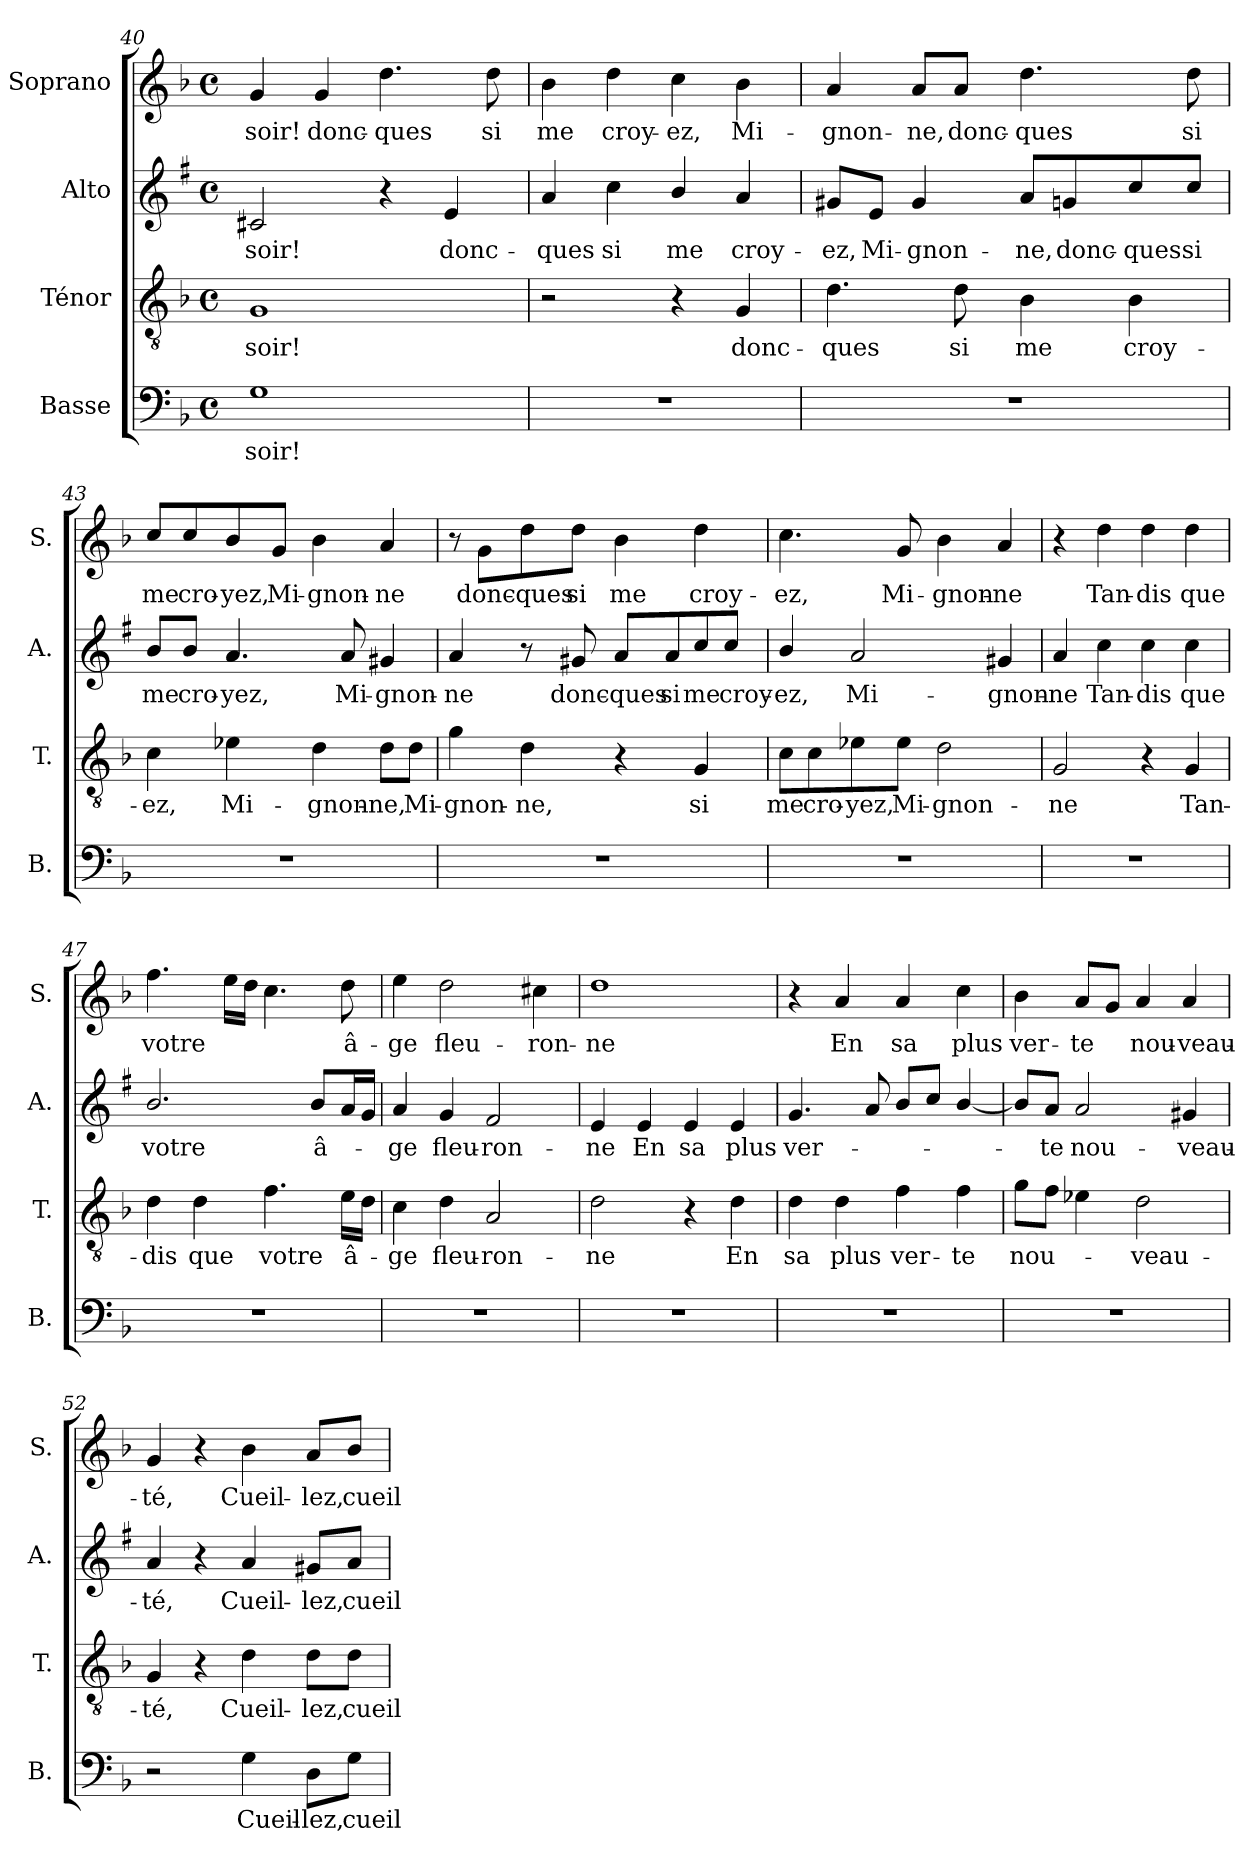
**kern	**text	**kern	**text	**kern	**text	**kern	**text
*part4	*part4	*part3	*part3	*part2	*part2	*part1	*part1
*staff4	*staff4	*staff3	*staff3	*staff2	*staff2	*staff1	*staff1
*I"Basse	*	*I"Ténor	*	*I"Alto	*	*I"Soprano	*
*I'B.	*	*I'T.	*	*I'A.	*	*I'S.	*
*clefF4	*	*clefGv2	*	*clefG2	*	*clefG2	*
*	*	*	*	*ITrd1c2	*	*	*
*k[b-]	*	*k[b-]	*	*k[b-]	*	*k[b-]	*
*F:	*	*F:	*	*F:	*	*F:	*
*M4/4	*	*M4/4	*	*M4/4	*	*M4/4	*
*met(c)	*	*met(c)	*	*met(c)	*	*met(c)	*
=40	=40	=40	=40	=40	=40	=40	=40
1G	soir!	1G	soir!	2Bn/	soir!	4g/	soir!
.	.	.	.	.	.	4g/	donc-
.	.	.	.	4r	.	4.dd\	-ques
.	.	.	.	4d/	donc-	.	.
.	.	.	.	.	.	8dd\	si
!!LO:LB:g=z
=41	=41	=41	=41	=41	=41	=41	=41
1r	.	2r	.	4g/	-ques	4b-\	me
.	.	.	.	4b-\	si	4dd\	croy-
.	.	4r	.	4a/	me	4cc\	-ez,
.	.	4G/	donc-	4g/	croy-	4b-\	Mi-
=42	=42	=42	=42	=42	=42	=42	=42
1r	.	4.d\	-ques	8f#X/L	-ez,	4a/	-gnon-
.	.	.	.	8d/J	Mi-	.	.
.	.	.	.	4f#/	-gnon-	8a/L	-ne,
.	.	8d\	si	.	.	8a/J	donc-
.	.	4B-\	me	8g/L	-ne,	4.dd\	-ques
.	.	.	.	8fn/	donc-	.	.
.	.	4B-\	croy-	8b-/	-ques	.	.
.	.	.	.	8b-/J	si	8dd\	si
=43	=43	=43	=43	=43	=43	=43	=43
1r	.	4c\	-ez,	8a/L	me	8cc/L	me
.	.	.	.	8a/J	cro-	8cc/	cro-
.	.	4e-X\	Mi-	4.g/	-yez,	8b-/	-yez,
.	.	.	.	.	.	8g/J	Mi-
.	.	4d\	-gnon-	.	.	4b-\	-gnon-
.	.	.	.	8g/	Mi-	.	.
.	.	8d\L	-ne,	4f#X/	-gnon-	4a/	-ne
.	.	8d\J	Mi-	.	.	.	.
=44	=44	=44	=44	=44	=44	=44	=44
1r	.	4g\	-gnon-	4g/	-ne	8r	.
.	.	.	.	.	.	8g\L	donc-
.	.	4d\	-ne,	8r	.	8dd\	-ques
.	.	.	.	8f#X/	donc-	8dd\J	si
.	.	4r	.	8g/L	-ques	4b-\	me
.	.	.	.	8g/	si	.	.
.	.	4G/	si	8b-/	me	4dd\	croy-
.	.	.	.	8b-/J	croy-	.	.
!!LO:LB:g=z
=45	=45	=45	=45	=45	=45	=45	=45
1r	.	8c\L	me	4a/	-ez,	4.cc\	-ez,
.	.	8c\	cro-	.	.	.	.
.	.	8e-X\	-yez,	2g/	Mi-	.	.
.	.	8e-\J	Mi-	.	.	8g/	Mi-
.	.	2d\	-gnon-	.	.	4b-\	-gnon-
.	.	.	.	4f#X/	-gnon-	4a/	-ne
=46	=46	=46	=46	=46	=46	=46	=46
1r	.	2G/	-ne	4g/	-ne	4r	.
.	.	.	.	4b-\	Tan-	4dd\	Tan-
.	.	4r	.	4b-\	-dis	4dd\	-dis
.	.	4G/	Tan-	4b-\	que	4dd\	que
=47	=47	=47	=47	=47	=47	=47	=47
1r	.	4d\	-dis	2.a/	votre	4.ff\	votre
.	.	4d\	que	.	.	.	.
.	.	.	.	.	.	16ee\LL	.
.	.	.	.	.	.	16dd\JJ	.
.	.	4.f\	votre	.	.	4.cc\	.
.	.	.	.	8a/L	â-	.	.
.	.	16e\LL	â-	16g/L	.	8dd\	â-
.	.	16d\JJ	.	16f/JJ	.	.	.
=48	=48	=48	=48	=48	=48	=48	=48
1r	.	4c\	-ge	4g/	-ge	4ee\	-ge
.	.	4d\	fleu-	4f/	fleu-	2dd\	fleu-
.	.	2A/	-ron-	2e/	-ron-	.	.
.	.	.	.	.	.	4cc#X\	-ron-
=49	=49	=49	=49	=49	=49	=49	=49
1r	.	2d\	-ne	4d/	-ne	1dd	-ne
.	.	.	.	4d/	En	.	.
.	.	4r	.	4d/	sa	.	.
.	.	4d\	En	4d/	plus	.	.
!!LO:PB:g=z
=50	=50	=50	=50	=50	=50	=50	=50
1r	.	4d\	sa	4.f/	ver-	4r	.
.	.	4d\	plus	.	.	4a/	En
.	.	.	.	8g/	.	.	.
.	.	4f\	ver-	8a/L	.	4a/	sa
.	.	.	.	8b-/J	.	.	.
.	.	4f\	-te	[4a/	.	4cc\	plus
=51	=51	=51	=51	=51	=51	=51	=51
1r	.	8g\L	nou-	8a/L]	.	4b-\	ver-
.	.	8f\J	.	8g/J	-te	.	.
.	.	4e-X\	.	2g/	nou-	8a/L	-te
.	.	.	.	.	.	8g/J	.
.	.	2d\	-veau-	.	.	4a/	nou-
.	.	.	.	4f#X/	-veau-	4a/	-veau-
=52	=52	=52	=52	=52	=52	=52	=52
2r	.	4G/	-té,	4g/	-té,	4g/	-té,
.	.	4r	.	4r	.	4r	.
4G\	Cueil-	4d\	Cueil-	4g/	Cueil-	4b-\	Cueil-
8D\L	-lez,	8d\L	-lez,	8f#X/L	-lez,	8a/L	-lez,
8G\J	cueil-	8d\J	cueil-	8g/J	cueil-	8b-/J	cueil-
=	=	=	=	=	=	=	=
*-	*-	*-	*-	*-	*-	*-	*-
